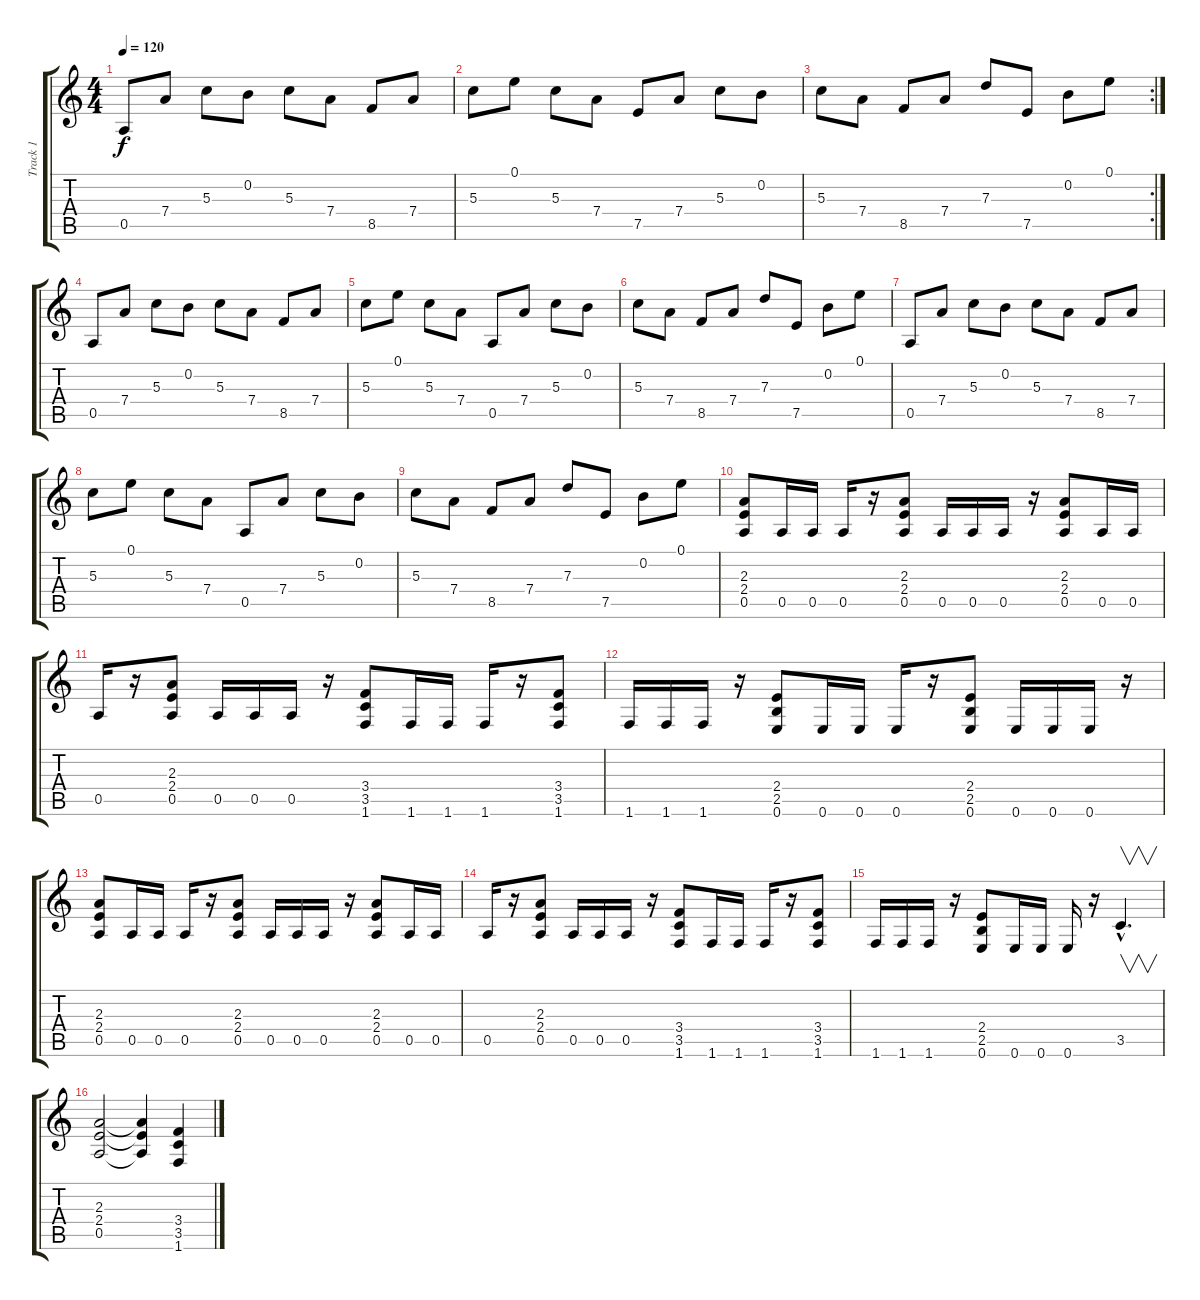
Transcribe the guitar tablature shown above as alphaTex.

\track ("Track 1" "Track 1") {instrument electricguitarclean}
\staff {score tabs}
\tuning (E4 B3 G3 D3 A2 E2) {hide}
\ts (4 4)
\tempo 120
\clef g2
\ks c
0.5.8{dy f instrument electricguitarclean} 7.4.8 5.3.8 0.2.8 5.3.8 7.4.8 8.5.8 7.4.8 |
5.3.8 0.1.8 5.3.8 7.4.8 7.5.8 7.4.8 5.3.8 0.2.8 |
\rc 2
5.3.8 7.4.8 8.5.8 7.4.8 7.3.8 7.5.8 0.2.8 0.1.8 |
0.5.8 7.4.8 5.3.8 0.2.8 5.3.8 7.4.8 8.5.8 7.4.8 |
5.3.8 0.1.8 5.3.8 7.4.8 0.5.8 7.4.8 5.3.8 0.2.8 |
5.3.8 7.4.8 8.5.8 7.4.8 7.3.8 7.5.8 0.2.8 0.1.8 |
0.5.8 7.4.8 5.3.8 0.2.8 5.3.8 7.4.8 8.5.8 7.4.8 |
5.3.8 0.1.8 5.3.8 7.4.8 0.5.8 7.4.8 5.3.8 0.2.8 |
5.3.8 7.4.8 8.5.8 7.4.8 7.3.8 7.5.8 0.2.8 0.1.8 |
(2.3 2.4 0.5).8{instrument distortionguitar} 0.5.16 0.5.16 0.5.16 r.16 (2.3 2.4 0.5).8 0.5.16 0.5.16 0.5.16 r.16 (2.3 2.4 0.5).8 0.5.16 0.5.16 |
0.5.16 r.16 (2.3 2.4 0.5).8 0.5.16 0.5.16 0.5.16 r.16 (3.4 3.5 1.6).8 1.6.16 1.6.16 1.6.16 r.16 (3.4 3.5 1.6).8 |
1.6.16 1.6.16 1.6.16 r.16 (2.4 2.5 0.6).8 0.6.16 0.6.16 0.6.16 r.16 (2.4 2.5 0.6).8 0.6.16 0.6.16 0.6.16 r.16 |
(2.3 2.4 0.5).8 0.5.16 0.5.16 0.5.16 r.16 (2.3 2.4 0.5).8 0.5.16 0.5.16 0.5.16 r.16 (2.3 2.4 0.5).8 0.5.16 0.5.16 |
0.5.16 r.16 (2.3 2.4 0.5).8 0.5.16 0.5.16 0.5.16 r.16 (3.4 3.5 1.6).8 1.6.16 1.6.16 1.6.16 r.16 (3.4 3.5 1.6).8 |
1.6.16 1.6.16 1.6.16 r.16 (2.4 2.5 0.6).8 0.6.16 0.6.16 0.6.16 r.16 3.5{hac}.4{v d} |
(2.3 2.4 0.5).2 (2.3{t} 2.4{t} 0.5{t}).4 (3.4 3.5 1.6).4
